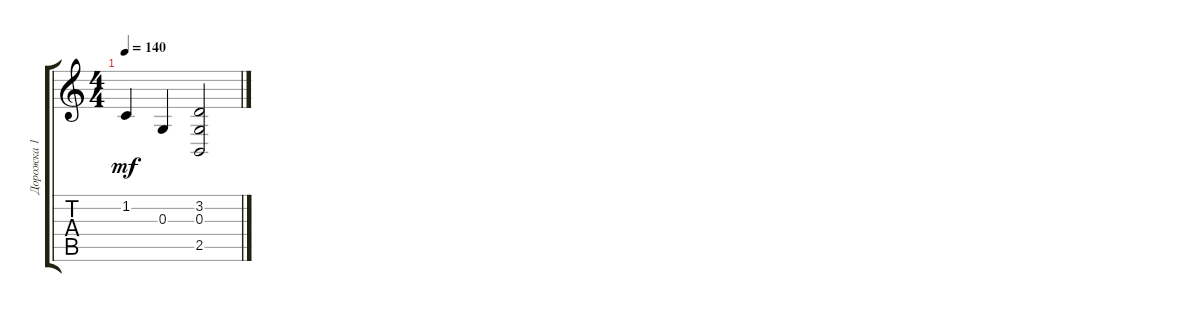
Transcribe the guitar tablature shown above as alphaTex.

\track ("Дорожка 1" "Дорожка 1") {instrument brightacousticpiano}
\staff {score tabs}
\tuning (E4 B3 G3 D3 A2 E2) {hide}
\ts (4 4)
\tempo 140
\clef g2
\ks c
1.2.4{dy mf} 0.3.4 (3.2 0.3 2.5).2
